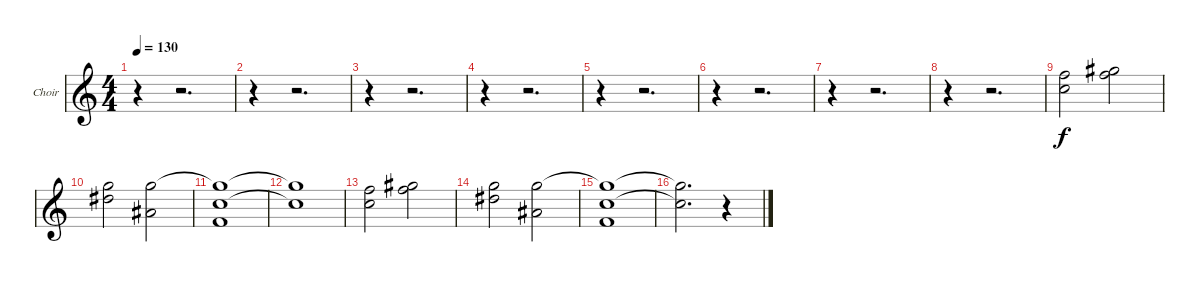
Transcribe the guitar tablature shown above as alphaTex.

\defaultSystemsLayout 4
\bracketExtendMode groupsimilarinstruments
\firstSystemTrackNameOrientation horizontal
\otherSystemsTrackNameOrientation horizontal
\track ("Choir" "Choir") {instrument acousticguitarsteel}
\staff {score}
\tuning (D4 A3 F3 C3 G2 D2)
\ts (4 4)
\scale
0.212625
\tempo 130
\accidentals auto
\clef g2
\ottava regular
\simile none
\scale
0.333333
\ks c
r.4{dy f} r.2{d} |
\scale
0.590843
\scale
0.333333 r.4 r.2{d} |
\scale
0.0903095
\scale
0.333333 r.4 r.2{d} |
\scale
0.106272
\scale
0.333333 r.4 r.2{d} |
\scale
0.333333 r.4 r.2{d} |
\scale
0.333333 r.4 r.2{d} |
\scale
0.333333 r.4 r.2{d} |
\scale
0.333333 r.4 r.2{d} |
\scale
0.333333 (12.3 12.4).2 (15.3 17.4).2 |
\scale
0.333333 (14.3 15.4).2 (14.3 10.4).2 |
\scale
0.333333 (12.4 10.5 14.3{t}).1 |
\scale
0.333333 (14.3{t} 12.4{t}).1 |
\scale
0.333333 (12.3 12.4).2 (15.3 17.4).2 |
\scale
0.333333 (14.3 15.4).2 (14.3 10.4).2 |
\scale
0.333333 (12.4 10.5 14.3{t}).1 |
\scale
0.333333 (14.3{t} 12.4{t}).2{d} r.4
